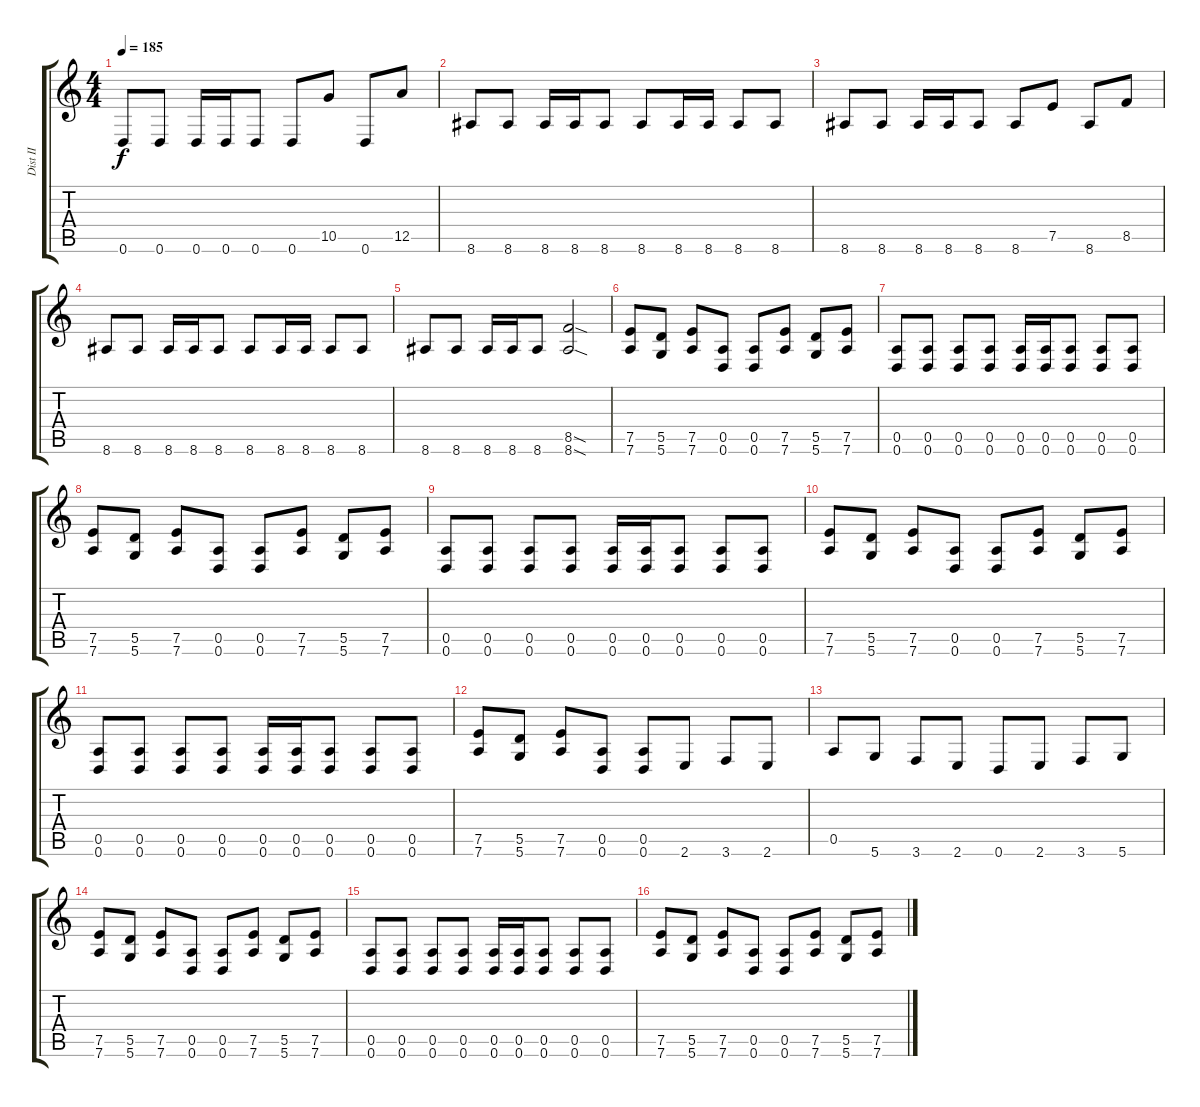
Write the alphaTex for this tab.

\track ("Dist II" "Dist II") {instrument distortionguitar}
\staff {score tabs}
\tuning (E4 B3 G3 D3 A2 D2) {hide}
\ts (4 4)
\tempo 185
\clef g2
\ks c
0.6.8{dy f} 0.6.8 0.6.16 0.6.16 0.6.8 0.6.8 10.5.8 0.6.8 12.5.8 |
8.6.8 8.6.8 8.6.16 8.6.16 8.6.8 8.6.8 8.6.16 8.6.16 8.6.8 8.6.8 |
8.6.8 8.6.8 8.6.16 8.6.16 8.6.8 8.6.8 7.5.8 8.6.8 8.5.8 |
8.6.8 8.6.8 8.6.16 8.6.16 8.6.8 8.6.8 8.6.16 8.6.16 8.6.8 8.6.8 |
8.6.8 8.6.8 8.6.16 8.6.16 8.6.8 (8.5{sod} 8.6{sod}).2 |
(7.5 7.6).8 (5.5 5.6).8 (7.5 7.6).8 (0.5 0.6).8 (0.5 0.6).8 (7.5 7.6).8 (5.5 5.6).8 (7.5 7.6).8 |
(0.5 0.6).8 (0.5 0.6).8 (0.5 0.6).8 (0.5 0.6).8 (0.5 0.6).16 (0.5 0.6).16 (0.5 0.6).8 (0.5 0.6).8 (0.5 0.6).8 |
(7.5 7.6).8 (5.5 5.6).8 (7.5 7.6).8 (0.5 0.6).8 (0.5 0.6).8 (7.5 7.6).8 (5.5 5.6).8 (7.5 7.6).8 |
(0.5 0.6).8 (0.5 0.6).8 (0.5 0.6).8 (0.5 0.6).8 (0.5 0.6).16 (0.5 0.6).16 (0.5 0.6).8 (0.5 0.6).8 (0.5 0.6).8 |
(7.5 7.6).8 (5.5 5.6).8 (7.5 7.6).8 (0.5 0.6).8 (0.5 0.6).8 (7.5 7.6).8 (5.5 5.6).8 (7.5 7.6).8 |
(0.5 0.6).8 (0.5 0.6).8 (0.5 0.6).8 (0.5 0.6).8 (0.5 0.6).16 (0.5 0.6).16 (0.5 0.6).8 (0.5 0.6).8 (0.5 0.6).8 |
(7.5 7.6).8 (5.5 5.6).8 (7.5 7.6).8 (0.5 0.6).8 (0.5 0.6).8 2.6.8 3.6.8 2.6.8 |
0.5.8 5.6.8 3.6.8 2.6.8 0.6.8 2.6.8 3.6.8 5.6.8 |
(7.5 7.6).8 (5.5 5.6).8 (7.5 7.6).8 (0.5 0.6).8 (0.5 0.6).8 (7.5 7.6).8 (5.5 5.6).8 (7.5 7.6).8 |
(0.5 0.6).8 (0.5 0.6).8 (0.5 0.6).8 (0.5 0.6).8 (0.5 0.6).16 (0.5 0.6).16 (0.5 0.6).8 (0.5 0.6).8 (0.5 0.6).8 |
(7.5 7.6).8 (5.5 5.6).8 (7.5 7.6).8 (0.5 0.6).8 (0.5 0.6).8 (7.5 7.6).8 (5.5 5.6).8 (7.5 7.6).8
